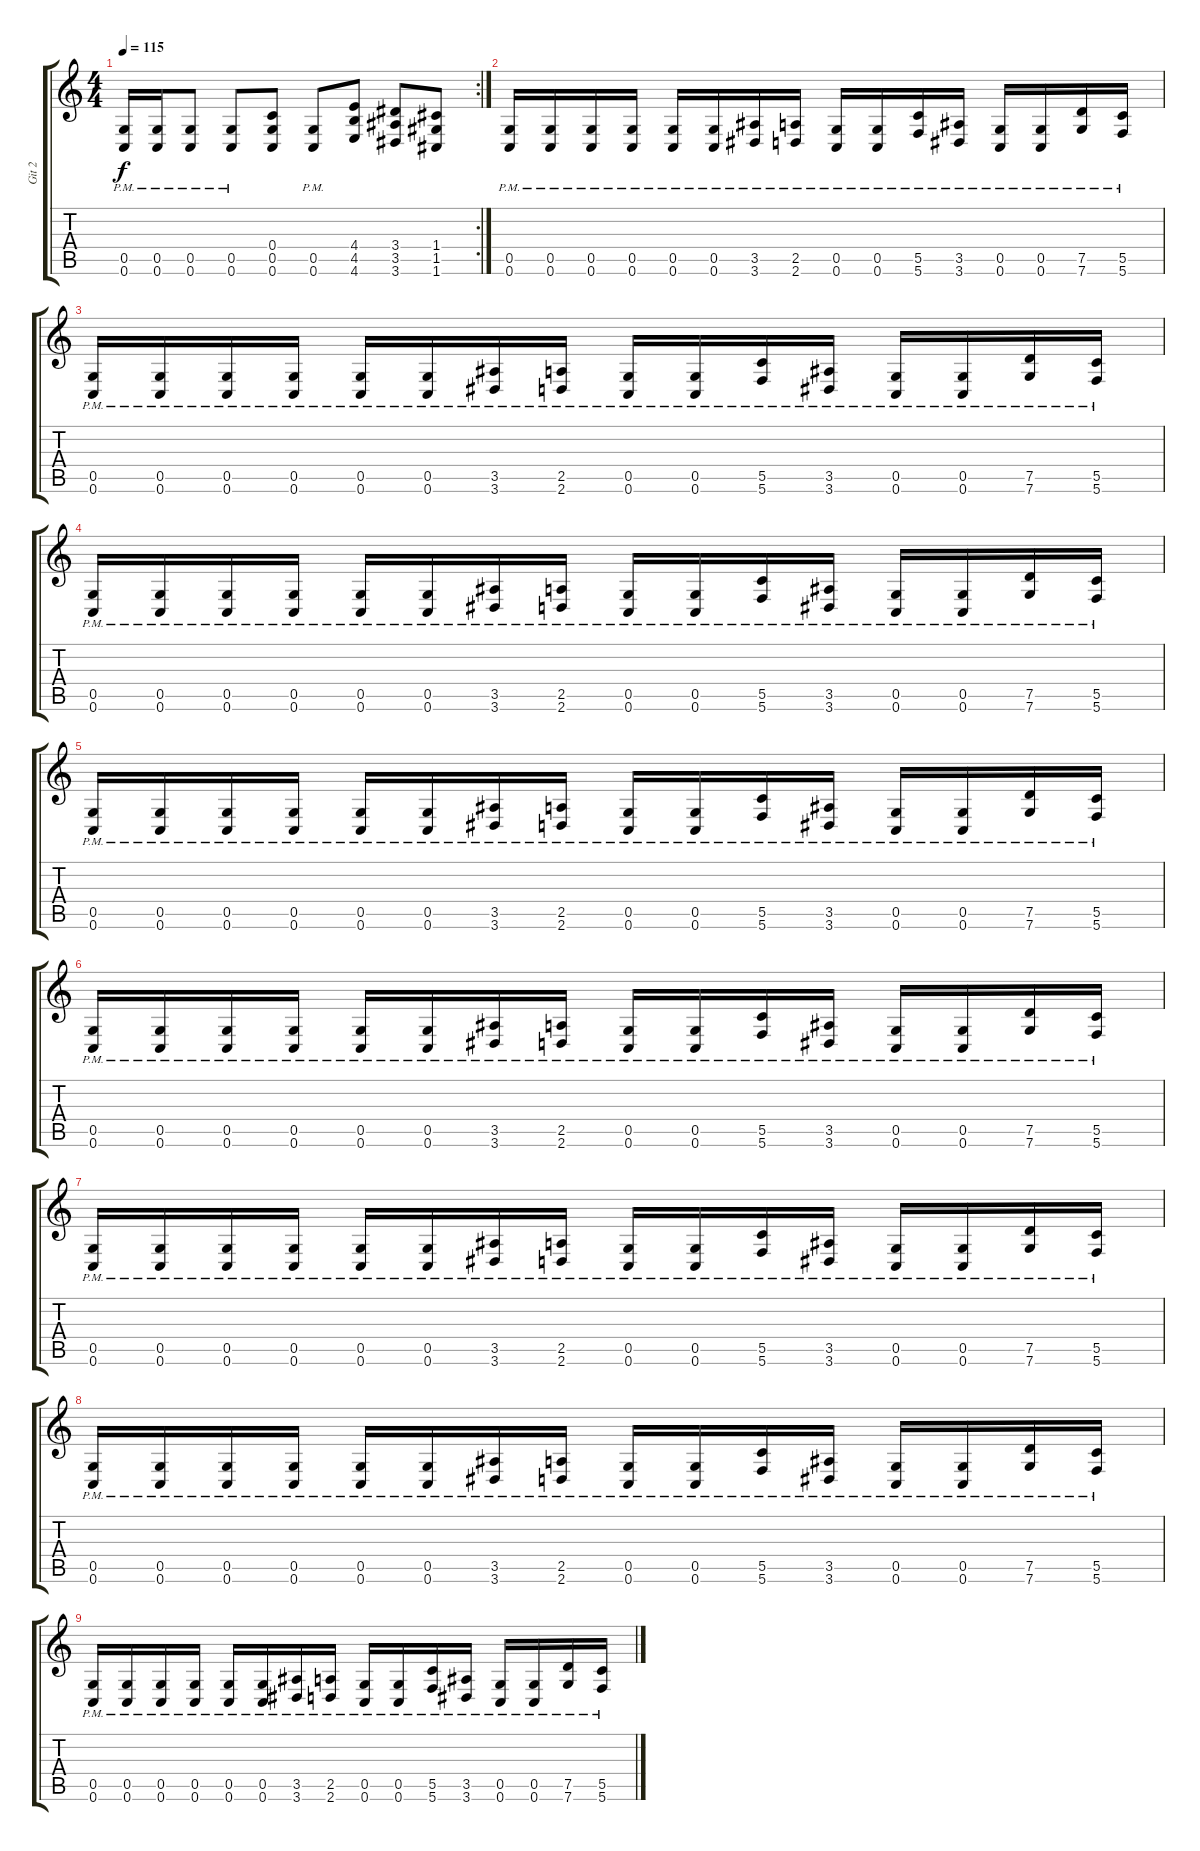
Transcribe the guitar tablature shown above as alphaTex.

\track ("Git 2" "Git 2") {instrument distortionguitar}
\staff {score tabs}
\tuning (D4 A3 F3 C3 G2 C2) {hide}
\rc 2
\ts (4 4)
\tempo 115
\clef g2
\ks c
(0.5{pm} 0.6{pm}).16{dy f} (0.5{pm} 0.6{pm}).16 (0.5{pm} 0.6{pm}).8 (0.5{pm} 0.6{pm}).8 (0.4 0.5 0.6).8 (0.5{pm} 0.6{pm}).8 (4.4 4.5 4.6).8 (3.4 3.5 3.6).8 (1.4 1.5 1.6).8 |
(0.5{pm} 0.6{pm}).16 (0.5{pm} 0.6{pm}).16 (0.5{pm} 0.6{pm}).16 (0.5{pm} 0.6{pm}).16 (0.5{pm} 0.6{pm}).16 (0.5{pm} 0.6{pm}).16 (3.5{pm} 3.6{pm}).16 (2.5{pm} 2.6{pm}).16 (0.5{pm} 0.6{pm}).16 (0.5{pm} 0.6{pm}).16 (5.5{pm} 5.6{pm}).16 (3.5{pm} 3.6{pm}).16 (0.5{pm} 0.6{pm}).16 (0.5{pm} 0.6{pm}).16 (7.5{pm} 7.6{pm}).16 (5.5{pm} 5.6{pm}).16 |
(0.5{pm} 0.6{pm}).16 (0.5{pm} 0.6{pm}).16 (0.5{pm} 0.6{pm}).16 (0.5{pm} 0.6{pm}).16 (0.5{pm} 0.6{pm}).16 (0.5{pm} 0.6{pm}).16 (3.5{pm} 3.6{pm}).16 (2.5{pm} 2.6{pm}).16 (0.5{pm} 0.6{pm}).16 (0.5{pm} 0.6{pm}).16 (5.5{pm} 5.6{pm}).16 (3.5{pm} 3.6{pm}).16 (0.5{pm} 0.6{pm}).16 (0.5{pm} 0.6{pm}).16 (7.5{pm} 7.6{pm}).16 (5.5{pm} 5.6{pm}).16 |
(0.5{pm} 0.6{pm}).16 (0.5{pm} 0.6{pm}).16 (0.5{pm} 0.6{pm}).16 (0.5{pm} 0.6{pm}).16 (0.5{pm} 0.6{pm}).16 (0.5{pm} 0.6{pm}).16 (3.5{pm} 3.6{pm}).16 (2.5{pm} 2.6{pm}).16 (0.5{pm} 0.6{pm}).16 (0.5{pm} 0.6{pm}).16 (5.5{pm} 5.6{pm}).16 (3.5{pm} 3.6{pm}).16 (0.5{pm} 0.6{pm}).16 (0.5{pm} 0.6{pm}).16 (7.5{pm} 7.6{pm}).16 (5.5{pm} 5.6{pm}).16 |
(0.5{pm} 0.6{pm}).16 (0.5{pm} 0.6{pm}).16 (0.5{pm} 0.6{pm}).16 (0.5{pm} 0.6{pm}).16 (0.5{pm} 0.6{pm}).16 (0.5{pm} 0.6{pm}).16 (3.5{pm} 3.6{pm}).16 (2.5{pm} 2.6{pm}).16 (0.5{pm} 0.6{pm}).16 (0.5{pm} 0.6{pm}).16 (5.5{pm} 5.6{pm}).16 (3.5{pm} 3.6{pm}).16 (0.5{pm} 0.6{pm}).16 (0.5{pm} 0.6{pm}).16 (7.5{pm} 7.6{pm}).16 (5.5{pm} 5.6{pm}).16 |
(0.5{pm} 0.6{pm}).16 (0.5{pm} 0.6{pm}).16 (0.5{pm} 0.6{pm}).16 (0.5{pm} 0.6{pm}).16 (0.5{pm} 0.6{pm}).16 (0.5{pm} 0.6{pm}).16 (3.5{pm} 3.6{pm}).16 (2.5{pm} 2.6{pm}).16 (0.5{pm} 0.6{pm}).16 (0.5{pm} 0.6{pm}).16 (5.5{pm} 5.6{pm}).16 (3.5{pm} 3.6{pm}).16 (0.5{pm} 0.6{pm}).16 (0.5{pm} 0.6{pm}).16 (7.5{pm} 7.6{pm}).16 (5.5{pm} 5.6{pm}).16 |
(0.5{pm} 0.6{pm}).16 (0.5{pm} 0.6{pm}).16 (0.5{pm} 0.6{pm}).16 (0.5{pm} 0.6{pm}).16 (0.5{pm} 0.6{pm}).16 (0.5{pm} 0.6{pm}).16 (3.5{pm} 3.6{pm}).16 (2.5{pm} 2.6{pm}).16 (0.5{pm} 0.6{pm}).16 (0.5{pm} 0.6{pm}).16 (5.5{pm} 5.6{pm}).16 (3.5{pm} 3.6{pm}).16 (0.5{pm} 0.6{pm}).16 (0.5{pm} 0.6{pm}).16 (7.5{pm} 7.6{pm}).16 (5.5{pm} 5.6{pm}).16 |
(0.5{pm} 0.6{pm}).16 (0.5{pm} 0.6{pm}).16 (0.5{pm} 0.6{pm}).16 (0.5{pm} 0.6{pm}).16 (0.5{pm} 0.6{pm}).16 (0.5{pm} 0.6{pm}).16 (3.5{pm} 3.6{pm}).16 (2.5{pm} 2.6{pm}).16 (0.5{pm} 0.6{pm}).16 (0.5{pm} 0.6{pm}).16 (5.5{pm} 5.6{pm}).16 (3.5{pm} 3.6{pm}).16 (0.5{pm} 0.6{pm}).16 (0.5{pm} 0.6{pm}).16 (7.5{pm} 7.6{pm}).16 (5.5{pm} 5.6{pm}).16 |
(0.5{pm} 0.6{pm}).16 (0.5{pm} 0.6{pm}).16 (0.5{pm} 0.6{pm}).16 (0.5{pm} 0.6{pm}).16 (0.5{pm} 0.6{pm}).16 (0.5{pm} 0.6{pm}).16 (3.5{pm} 3.6{pm}).16 (2.5{pm} 2.6{pm}).16 (0.5{pm} 0.6{pm}).16 (0.5{pm} 0.6{pm}).16 (5.5{pm} 5.6{pm}).16 (3.5{pm} 3.6{pm}).16 (0.5{pm} 0.6{pm}).16 (0.5{pm} 0.6{pm}).16 (7.5{pm} 7.6{pm}).16 (5.5{pm} 5.6{pm}).16
